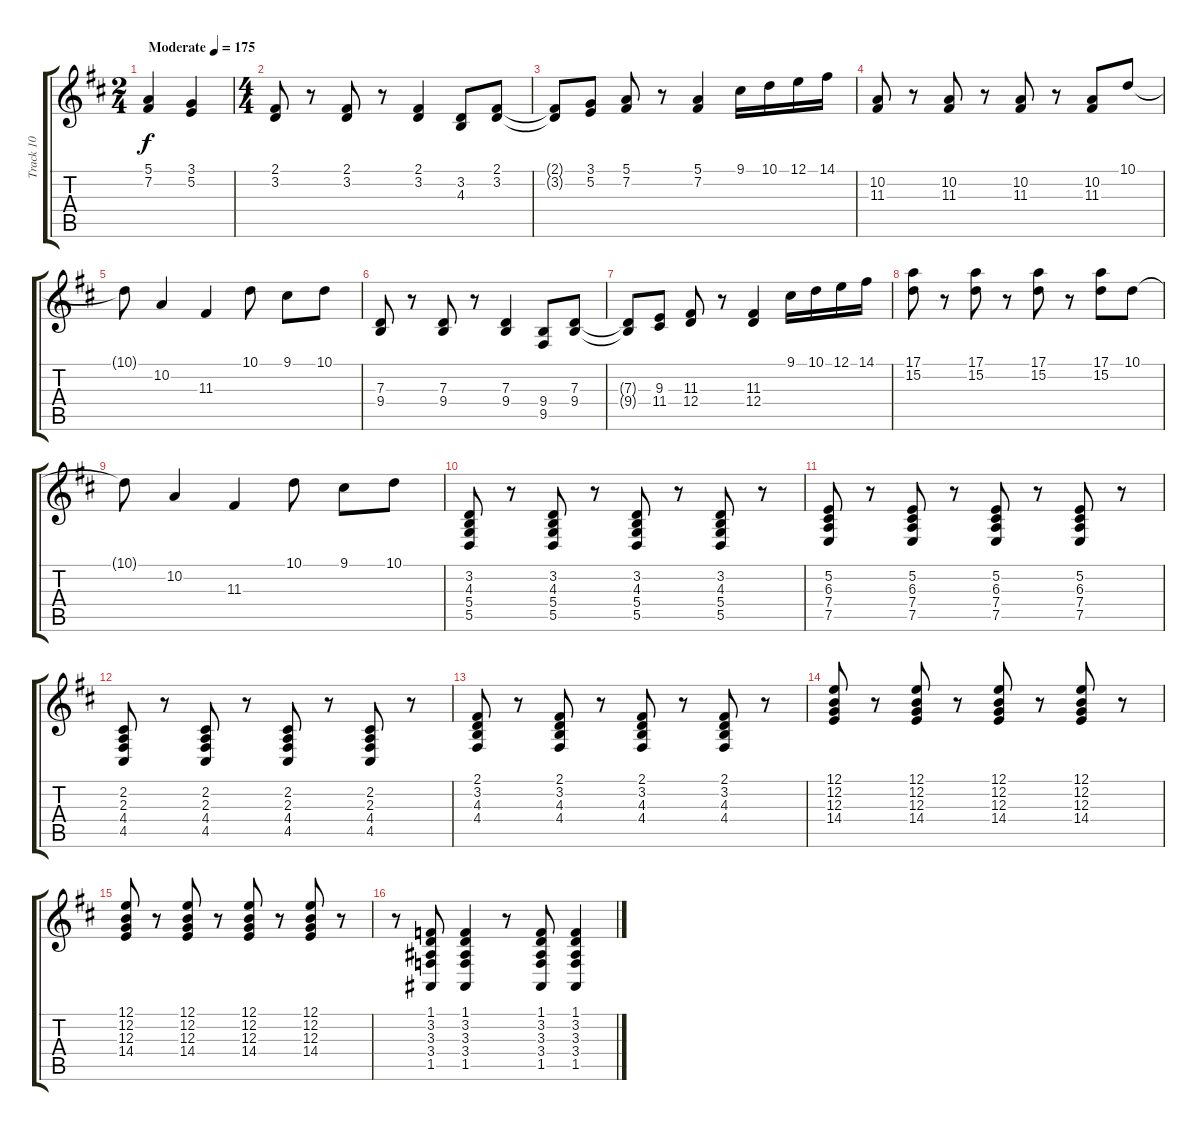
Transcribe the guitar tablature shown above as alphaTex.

\track ("Track 10" "Track 10") {instrument acousticgrandpiano}
\staff {score tabs}
\tuning (E4 B3 G3 D3 A2 E2) {hide}
\ts (2 4)
\tempo (175 "Moderate")
\clef g2
\ks d
(5.1 7.2).4{dy f instrument acousticgrandpiano} (3.1 5.2).4 |
\ts (4 4)
(2.1 3.2).8 r.8 (2.1 3.2).8 r.8 (2.1 3.2).4 (3.2 4.3).8 (2.1 3.2).8 |
(2.1{t} 3.2{t}).8 (3.1 5.2).8 (5.1 7.2).8 r.8 (5.1 7.2).4 9.1.16 10.1.16 12.1.16 14.1.16 |
(10.2 11.3).8 r.8 (10.2 11.3).8 r.8 (10.2 11.3).8 r.8 (10.2 11.3).8 10.1.8 |
10.1{t}.8 10.2.4 11.3.4 10.1.8 9.1.8 10.1.8 |
(7.3 9.4).8 r.8 (7.3 9.4).8 r.8 (7.3 9.4).4 (9.4 9.5).8 (7.3 9.4).8 |
(7.3{t} 9.4{t}).8 (9.3 11.4).8 (11.3 12.4).8 r.8 (11.3 12.4).4 9.1.16 10.1.16 12.1.16 14.1.16 |
(17.1 15.2).8 r.8 (17.1 15.2).8 r.8 (17.1 15.2).8 r.8 (17.1 15.2).8 10.1.8 |
10.1{t}.8 10.2.4 11.3.4 10.1.8 9.1.8 10.1.8 |
(3.2 4.3 5.4 5.5).8 r.8 (3.2 4.3 5.4 5.5).8 r.8 (3.2 4.3 5.4 5.5).8 r.8 (3.2 4.3 5.4 5.5).8 r.8 |
(5.2 6.3 7.4 7.5).8 r.8 (5.2 6.3 7.4 7.5).8 r.8 (5.2 6.3 7.4 7.5).8 r.8 (5.2 6.3 7.4 7.5).8 r.8 |
(2.2 2.3 4.4 4.5).8 r.8 (2.2 2.3 4.4 4.5).8 r.8 (2.2 2.3 4.4 4.5).8 r.8 (2.2 2.3 4.4 4.5).8 r.8 |
(2.1 3.2 4.3 4.4).8 r.8 (2.1 3.2 4.3 4.4).8 r.8 (2.1 3.2 4.3 4.4).8 r.8 (2.1 3.2 4.3 4.4).8 r.8 |
(12.1 12.2 12.3 14.4).8 r.8 (12.1 12.2 12.3 14.4).8 r.8 (12.1 12.2 12.3 14.4).8 r.8 (12.1 12.2 12.3 14.4).8 r.8 |
(12.1 12.2 12.3 14.4).8 r.8 (12.1 12.2 12.3 14.4).8 r.8 (12.1 12.2 12.3 14.4).8 r.8 (12.1 12.2 12.3 14.4).8 r.8 |
r.8 (1.1 3.2 3.3 3.4 1.5).8 (1.1 3.2 3.3 3.4 1.5).4 r.8 (1.1 3.2 3.3 3.4 1.5).8 (1.1 3.2 3.3 3.4 1.5).4
